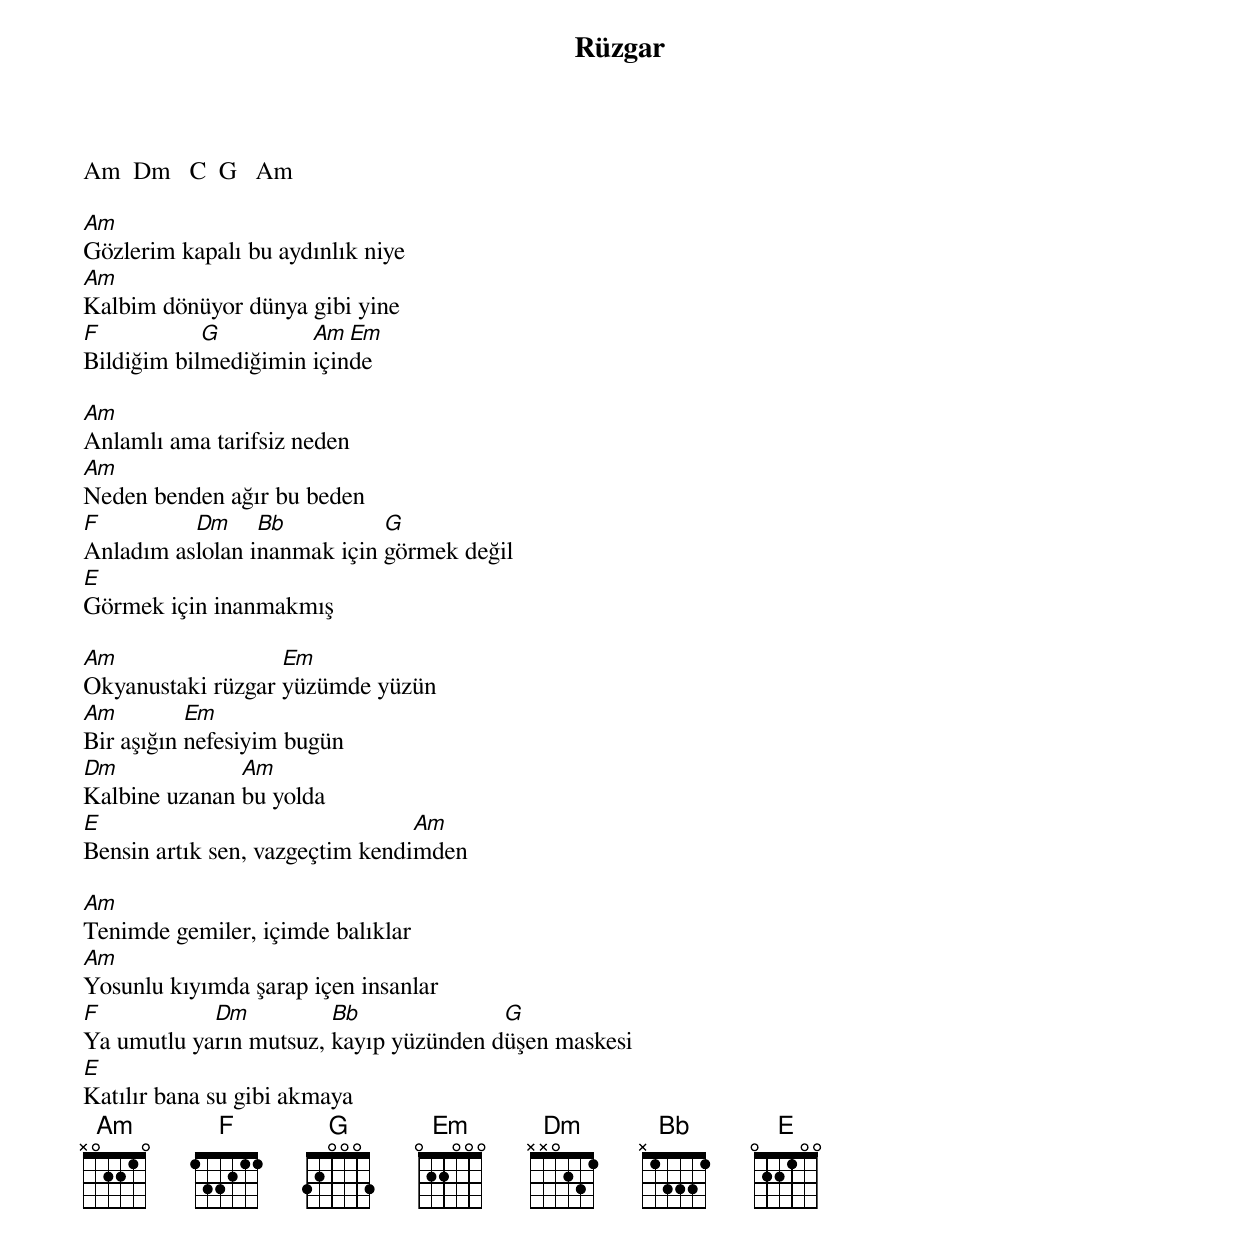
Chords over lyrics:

{title: Rüzgar}
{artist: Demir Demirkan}

Am  Dm   C  G   Am

Am
Gözlerim kapalı bu aydınlık niye
Am
Kalbim dönüyor dünya gibi yine
F           G         Am  Em
Bildiğim bilmediğimin içinde

Am
Anlamlı ama tarifsiz neden
Am
Neden benden ağır bu beden
F         Dm     Bb          G
Anladım aslolan inanmak için görmek değil
E
Görmek için inanmakmış

Am                 Em
Okyanustaki rüzgar yüzümde yüzün
Am         Em
Bir aşığın nefesiyim bugün
Dm             Am
Kalbine uzanan bu yolda
E                                Am
Bensin artık sen, vazgeçtim kendimden

Am
Tenimde gemiler, içimde balıklar
Am
Yosunlu kıyımda şarap içen insanlar
F           Dm          Bb              G
Ya umutlu yarın mutsuz, kayıp yüzünden düşen maskesi
E
Katılır bana su gibi akmaya
